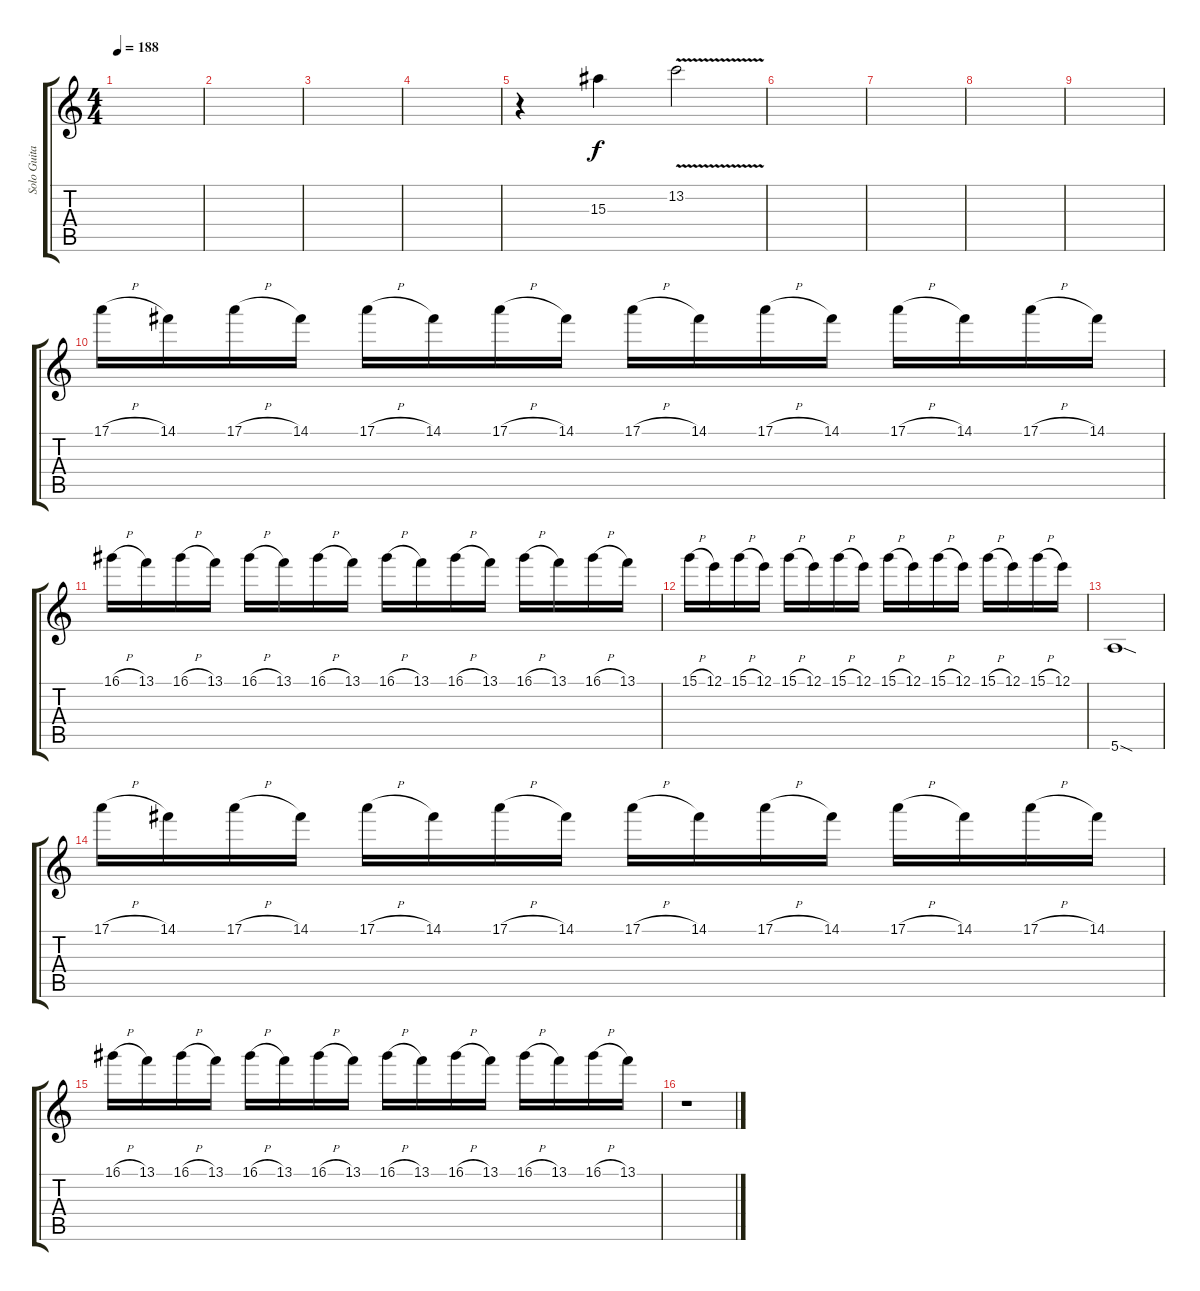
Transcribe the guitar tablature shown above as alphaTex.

\track ("Solo Guitar" "Solo Guita") {instrument distortionguitar}
\staff {score tabs}
\tuning (E4 B3 G3 D3 A2 E2) {hide}
\ts (4 4)
\tempo 188
\clef g2
\ks c
|
|
|
|
r.4 15.3.4 13.2{v}.2 |
|
|
|
|
17.1{h}.16 14.1.16 17.1{h}.16 14.1.16 17.1{h}.16 14.1.16 17.1{h}.16 14.1.16 17.1{h}.16 14.1.16 17.1{h}.16 14.1.16 17.1{h}.16 14.1.16 17.1{h}.16 14.1.16 |
16.1{h}.16 13.1.16 16.1{h}.16 13.1.16 16.1{h}.16 13.1.16 16.1{h}.16 13.1.16 16.1{h}.16 13.1.16 16.1{h}.16 13.1.16 16.1{h}.16 13.1.16 16.1{h}.16 13.1.16 |
15.1{h}.16 12.1.16 15.1{h}.16 12.1.16 15.1{h}.16 12.1.16 15.1{h}.16 12.1.16 15.1{h}.16 12.1.16 15.1{h}.16 12.1.16 15.1{h}.16 12.1.16 15.1{h}.16 12.1.16 |
5.6{sod}.1 |
17.1{h}.16 14.1.16 17.1{h}.16 14.1.16 17.1{h}.16 14.1.16 17.1{h}.16 14.1.16 17.1{h}.16 14.1.16 17.1{h}.16 14.1.16 17.1{h}.16 14.1.16 17.1{h}.16 14.1.16 |
16.1{h}.16 13.1.16 16.1{h}.16 13.1.16 16.1{h}.16 13.1.16 16.1{h}.16 13.1.16 16.1{h}.16 13.1.16 16.1{h}.16 13.1.16 16.1{h}.16 13.1.16 16.1{h}.16 13.1.16 |
r.1
